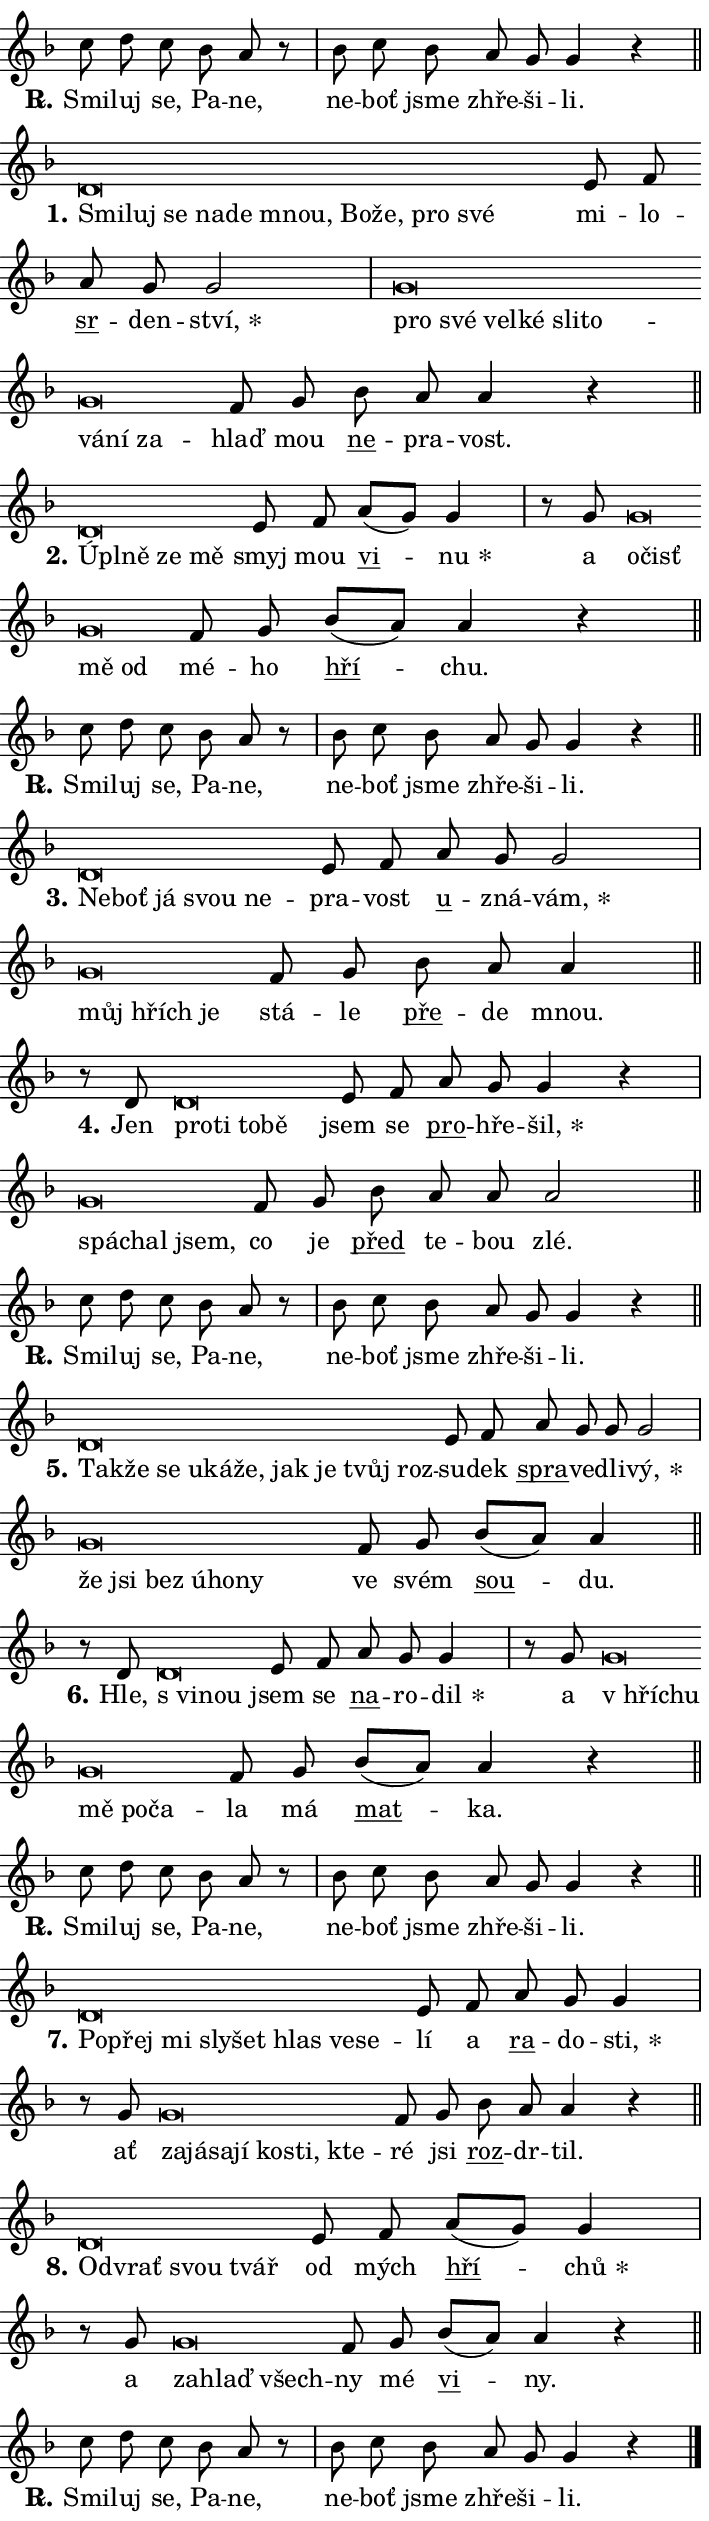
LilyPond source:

\version "2.24.0"
\header { tagline = "" }
\paper {
  indent = 0\cm
  top-margin = 0\cm
  right-margin = 0.13\cm % to fit lyric hyphens
  bottom-margin = 0\cm
  left-margin = 0\cm
  paper-width = 12\cm
  page-breaking = #ly:one-page-breaking
  system-system-spacing.basic-distance = #11
  score-system-spacing.basic-distance = #11
  ragged-last = ##f
}


%% Author: Thomas Morley
%% https://lists.gnu.org/archive/html/lilypond-user/2020-05/msg00002.html
#(define (line-position grob)
"Returns position of @var[grob} in current system:
   @code{'start}, if at first time-step
   @code{'end}, if at last time-step
   @code{'middle} otherwise
"
  (let* ((col (ly:item-get-column grob))
         (ln (ly:grob-object col 'left-neighbor))
         (rn (ly:grob-object col 'right-neighbor))
         (col-to-check-left (if (ly:grob? ln) ln col))
         (col-to-check-right (if (ly:grob? rn) rn col))
         (break-dir-left
           (and
             (ly:grob-property col-to-check-left 'non-musical #f)
             (ly:item-break-dir col-to-check-left)))
         (break-dir-right
           (and
             (ly:grob-property col-to-check-right 'non-musical #f)
             (ly:item-break-dir col-to-check-right))))
        (cond ((eqv? 1 break-dir-left) 'start)
              ((eqv? -1 break-dir-right) 'end)
              (else 'middle))))

#(define (tranparent-at-line-position vctor)
  (lambda (grob)
  "Relying on @code{line-position} select the relevant enry from @var{vctor}.
Used to determine transparency,"
    (case (line-position grob)
      ((end) (not (vector-ref vctor 0)))
      ((middle) (not (vector-ref vctor 1)))
      ((start) (not (vector-ref vctor 2))))))

noteHeadBreakVisibility =
#(define-music-function (break-visibility)(vector?)
"Makes @code{NoteHead}s transparent relying on @var{break-visibility}"
#{
  \override NoteHead.transparent =
    #(tranparent-at-line-position break-visibility)
#})

#(define delete-ledgers-for-transparent-note-heads
  (lambda (grob)
    "Reads whether a @code{NoteHead} is transparent.
If so this @code{NoteHead} is removed from @code{'note-heads} from
@var{grob}, which is supposed to be @code{LedgerLineSpanner}.
As a result ledgers are not printed for this @code{NoteHead}"
    (let* ((nhds-array (ly:grob-object grob 'note-heads))
           (nhds-list
             (if (ly:grob-array? nhds-array)
                 (ly:grob-array->list nhds-array)
                 '()))
           ;; Relies on the transparent-property being done before
           ;; Staff.LedgerLineSpanner.after-line-breaking is executed.
           ;; This is fragile ...
           (to-keep
             (remove
               (lambda (nhd)
                 (ly:grob-property nhd 'transparent #f))
               nhds-list)))
      ;; TODO find a better method to iterate over grob-arrays, similiar
      ;; to filter/remove etc for lists
      ;; For now rebuilt from scratch
      (set! (ly:grob-object grob 'note-heads)  '())
      (for-each
        (lambda (nhd)
          (ly:pointer-group-interface::add-grob grob 'note-heads nhd))
        to-keep))))

squashNotes = {
  \override NoteHead.X-extent = #'(-0.2 . 0.2)
  \override NoteHead.Y-extent = #'(-0.75 . 0)
  \override NoteHead.stencil =
    #(lambda (grob)
       (let ((pos (ly:grob-property grob 'staff-position)))
         (begin
           (if (< pos -7) (display "ERROR: Lower brevis then expected\n") (display ""))
           (if (<= pos -6) ly:text-interface::print ly:note-head::print))))
}
unSquashNotes = {
  \revert NoteHead.X-extent
  \revert NoteHead.Y-extent
  \revert NoteHead.stencil
}

hideNotes = \noteHeadBreakVisibility #begin-of-line-visible
unHideNotes = \noteHeadBreakVisibility #all-visible

% work-around for resetting accidentals
% https://lilypond.org/doc/v2.23/Documentation/notation/displaying-rhythms#unmetered-music
cadenzaMeasure = {
  \cadenzaOff
  \partial 1024 s1024
  \cadenzaOn
}

#(define-markup-command (accent layout props text) (markup?)
  "Underline accented syllable"
  (interpret-markup layout props
    #{\markup \override #'(offset . 4.3) \underline { #text }#}))

responsum = \markup \concat {
  "R" \hspace #-1.05 \path #0.1 #'((moveto 0 0.07) (lineto 0.9 0.8)) \hspace #0.05 "."
}

spaceSize = #0.6828661417322834 % exact space size for TeX Gyre Schola

\layout {
  \context {
    \Staff
    \remove "Time_signature_engraver"
    \override LedgerLineSpanner.after-line-breaking = #delete-ledgers-for-transparent-note-heads
  }
  \context {
    \Lyrics {
      \override LyricSpace.minimum-distance = \spaceSize
      \override LyricText.font-name = #"TeX Gyre Schola"
      \override LyricText.font-size = 1
      \override StanzaNumber.font-name = #"TeX Gyre Schola Bold"
      \override StanzaNumber.font-size = 1
    }
  }
  \context {
    \Score 
    \override NoteHead.text =
      #(lambda (grob) 
        (let ((pos (ly:grob-property grob 'staff-position)))
          #{\markup {
            \combine
              \halign #-0.55 \raise #(if (= pos -6) 0 0.5) \override #'(thickness . 2) \draw-line #'(3.2 . 0)
              \musicglyph "noteheads.sM1"
          }#}))
  }
}

% magnetic-lyrics.ily
%
%   written by
%     Jean Abou Samra <jean@abou-samra.fr>
%     Werner Lemberg <wl@gnu.org>
%
%   adapted by
%     Jiri Hon <jiri.hon@gmail.com>
%
% Version 2022-Apr-15

% https://www.mail-archive.com/lilypond-user@gnu.org/msg149350.html

#(define (Left_hyphen_pointer_engraver context)
   "Collect syllable-hyphen-syllable occurrences in lyrics and store
them in properties.  This engraver only looks to the left.  For
example, if the lyrics input is @code{foo -- bar}, it does the
following.

@itemize @bullet
@item
Set the @code{text} property of the @code{LyricHyphen} grob between
@q{foo} and @q{bar} to @code{foo}.

@item
Set the @code{left-hyphen} property of the @code{LyricText} grob with
text @q{foo} to the @code{LyricHyphen} grob between @q{foo} and
@q{bar}.
@end itemize

Use this auxiliary engraver in combination with the
@code{lyric-@/text::@/apply-@/magnetic-@/offset!} hook."
   (let ((hyphen #f)
         (text #f))
     (make-engraver
      (acknowledgers
       ((lyric-syllable-interface engraver grob source-engraver)
        (set! text grob)))
      (end-acknowledgers
       ((lyric-hyphen-interface engraver grob source-engraver)
        ;(when (not (grob::has-interface grob 'lyric-space-interface))
          (set! hyphen grob)));)
      ((stop-translation-timestep engraver)
       (when (and text hyphen)
         (ly:grob-set-object! text 'left-hyphen hyphen))
       (set! text #f)
       (set! hyphen #f)))))

#(define (lyric-text::apply-magnetic-offset! grob)
   "If the space between two syllables is less than the value in
property @code{LyricText@/.details@/.squash-threshold}, move the right
syllable to the left so that it gets concatenated with the left
syllable.

Use this function as a hook for
@code{LyricText@/.after-@/line-@/breaking} if the
@code{Left_@/hyphen_@/pointer_@/engraver} is active."
   (let ((hyphen (ly:grob-object grob 'left-hyphen #f)))
     (when hyphen
       (let ((left-text (ly:spanner-bound hyphen LEFT)))
         (when (grob::has-interface left-text 'lyric-syllable-interface)
           (let* ((common (ly:grob-common-refpoint grob left-text X))
                  (this-x-ext (ly:grob-extent grob common X))
                  (left-x-ext
                   (begin
                     ;; Trigger magnetism for left-text.
                     (ly:grob-property left-text 'after-line-breaking)
                     (ly:grob-extent left-text common X)))
                  ;; `delta` is the gap width between two syllables.
                  (delta (- (interval-start this-x-ext)
                            (interval-end left-x-ext)))
                  (details (ly:grob-property grob 'details))
                  (threshold (assoc-get 'squash-threshold details 0.2)))
             (when (< delta threshold)
               (let* (;; We have to manipulate the input text so that
                      ;; ligatures crossing syllable boundaries are not
                      ;; disabled.  For languages based on the Latin
                      ;; script this is essentially a beautification.
                      ;; However, for non-Western scripts it can be a
                      ;; necessity.
                      (lt (ly:grob-property left-text 'text))
                      (rt (ly:grob-property grob 'text))
                      (is-space (grob::has-interface hyphen 'lyric-space-interface))
                      (space (if is-space " " ""))
                      (extra-delta (if is-space spaceSize 0))
                      ;; Append new syllable.
                      (ltrt-space (if (and (string? lt) (string? rt))
                                (string-append lt space rt)
                                (make-concat-markup (list lt space rt))))
                      ;; Right-align `ltrt` to the right side.
                      (ltrt-space-markup (grob-interpret-markup
                               grob
                               (make-translate-markup
                                (cons (interval-length this-x-ext) 0)
                                (make-right-align-markup ltrt-space)))))
                 (begin
                   ;; Don't print `left-text`.
                   (ly:grob-set-property! left-text 'stencil #f)
                   ;; Set text and stencil (which holds all collected
                   ;; syllables so far) and shift it to the left.
                   (ly:grob-set-property! grob 'text ltrt-space)
                   (ly:grob-set-property! grob 'stencil ltrt-space-markup)
                   (ly:grob-translate-axis! grob (- (- delta extra-delta)) X))))))))))


#(define (lyric-hyphen::displace-bounds-first grob)
   ;; Make very sure this callback isn't triggered too early.
   (let ((left (ly:spanner-bound grob LEFT))
         (right (ly:spanner-bound grob RIGHT)))
     (ly:grob-property left 'after-line-breaking)
     (ly:grob-property right 'after-line-breaking)
     (ly:lyric-hyphen::print grob)))

squashThreshold = #0.4

\layout {
  \context {
    \Lyrics
    \consists #Left_hyphen_pointer_engraver
    \override LyricText.after-line-breaking =
      #lyric-text::apply-magnetic-offset!
    \override LyricHyphen.stencil = #lyric-hyphen::displace-bounds-first
    \override LyricText.details.squash-threshold = \squashThreshold
    \override LyricHyphen.minimum-distance = 0
    \override LyricHyphen.minimum-length = \squashThreshold
  }
}

squashText = \override LyricText.details.squash-threshold = 9999
unSquashText = \override LyricText.details.squash-threshold = \squashThreshold

leftText = \override LyricText.self-alignment-X = #LEFT
unLeftText = \revert LyricText.self-alignment-X

starOffset = #(lambda (grob) 
                (let ((x_offset (ly:self-alignment-interface::aligned-on-x-parent grob)))
                  (if (= x_offset 0) 0 (+ x_offset 1.2))))

star = #(define-music-function (syllable)(string?)
"Append star separator at the end of a syllable"
#{
  \once \override LyricText.X-offset = #starOffset
  \lyricmode { \markup {
    #syllable
    \override #'((font-name . "TeX Gyre Schola Bold")) \hspace #0.2 \lower #0.65 \larger "*"
  } }
#})

starAccent = #(define-music-function (syllable)(string?)
"Append star separator at the end of a syllable and make accent"
#{
  \once \override LyricText.X-offset = #starOffset
  \lyricmode { \markup {
    \accent #syllable
    \override #'((font-name . "TeX Gyre Schola Bold")) \hspace #0.2 \lower #0.65 \larger "*"
  } }
#})

breath = #(define-music-function (syllable)(string?)
"Append breathing indicator at the end of a syllable"
#{
  \lyricmode { \markup { #syllable "+" } }
#})

optionalBreath = #(define-music-function (syllable)(string?)
"Append optional breathing indicator at the end of a syllable"
#{
  \lyricmode { \markup { #syllable "(+)" } }
#})


\score {
    <<
        \new Voice = "melody" { \cadenzaOn \key f \major \relative { c''8 d c bes a r \cadenzaMeasure \bar "|" bes c bes \bar "" a g g4 r \cadenzaMeasure \bar "||" \break } }
        \new Lyrics \lyricsto "melody" { \lyricmode { \set stanza = \responsum
Smi -- luj se, Pa -- ne, ne -- boť jsme zhře -- ši -- li. } }
    >>
    \layout {}
}

\score {
    <<
        \new Voice = "melody" { \cadenzaOn \key f \major \relative { \squashNotes d'\breve*1/16 \hideNotes \breve*1/16 \bar "" \breve*1/16 \bar "" \breve*1/16 \bar "" \breve*1/16 \bar "" \breve*1/16 \bar "" \breve*1/16 \bar "" \breve*1/16 \bar "" \breve*1/16 \breve*1/16 \bar "" \unHideNotes \unSquashNotes e8 f \bar "" a g g2 \cadenzaMeasure \bar "|" \squashNotes g\breve*1/16 \hideNotes \breve*1/16 \bar "" \breve*1/16 \bar "" \breve*1/16 \bar "" \breve*1/16 \bar "" \breve*1/16 \bar "" \breve*1/16 \bar "" \breve*1/16 \breve*1/16 \bar "" \unHideNotes \unSquashNotes f8 g \bar "" bes a a4 r \cadenzaMeasure \bar "||" \break } }
        \new Lyrics \lyricsto "melody" { \lyricmode { \set stanza = "1."
\leftText Smi -- \squashText luj se na -- de mnou, Bo -- že, pro své \unLeftText \unSquashText mi -- lo -- \markup \accent sr -- den -- \star ství, \leftText pro \squashText své vel -- ké sli -- to -- vá -- ní za -- \unLeftText \unSquashText hlaď mou \markup \accent ne -- pra -- vost. } }
    >>
    \layout {}
}

\score {
    <<
        \new Voice = "melody" { \cadenzaOn \key f \major \relative { \squashNotes d'\breve*1/16 \hideNotes \breve*1/16 \bar "" \breve*1/16 \breve*1/16 \bar "" \unHideNotes \unSquashNotes e8 f \bar "" a[( g)] g4 \cadenzaMeasure \bar "|" r8 g8 \squashNotes g\breve*1/16 \hideNotes \breve*1/16 \bar "" \breve*1/16 \breve*1/16 \bar "" \unHideNotes \unSquashNotes f8 g \bar "" bes[( a)] a4 r \cadenzaMeasure \bar "||" \break } }
        \new Lyrics \lyricsto "melody" { \lyricmode { \set stanza = "2."
\leftText Úpl -- \squashText ně ze mě \unLeftText \unSquashText smyj mou \markup \accent vi -- \star nu a \leftText o -- \squashText čisť mě od \unLeftText \unSquashText mé -- ho \markup \accent hří -- chu. } }
    >>
    \layout {}
}

\score {
    <<
        \new Voice = "melody" { \cadenzaOn \key f \major \relative { c''8 d c bes a r \cadenzaMeasure \bar "|" bes c bes \bar "" a g g4 r \cadenzaMeasure \bar "||" \break } }
        \new Lyrics \lyricsto "melody" { \lyricmode { \set stanza = \responsum
Smi -- luj se, Pa -- ne, ne -- boť jsme zhře -- ši -- li. } }
    >>
    \layout {}
}

\score {
    <<
        \new Voice = "melody" { \cadenzaOn \key f \major \relative { \squashNotes d'\breve*1/16 \hideNotes \breve*1/16 \bar "" \breve*1/16 \bar "" \breve*1/16 \breve*1/16 \bar "" \unHideNotes \unSquashNotes e8 f \bar "" a g g2 \cadenzaMeasure \bar "|" \squashNotes g\breve*1/16 \hideNotes \breve*1/16 \breve*1/16 \bar "" \unHideNotes \unSquashNotes f8 g \bar "" bes a a4 \cadenzaMeasure \bar "||" \break } }
        \new Lyrics \lyricsto "melody" { \lyricmode { \set stanza = "3."
\leftText Ne -- \squashText boť já svou ne -- \unLeftText \unSquashText pra -- vost \markup \accent u -- zná -- \star vám, \leftText můj \squashText hřích je \unLeftText \unSquashText stá -- le \markup \accent pře -- de mnou. } }
    >>
    \layout {}
}

\score {
    <<
        \new Voice = "melody" { \cadenzaOn \key f \major \relative { r8 d'8 \squashNotes d\breve*1/16 \hideNotes \breve*1/16 \bar "" \breve*1/16 \breve*1/16 \bar "" \unHideNotes \unSquashNotes e8 f \bar "" a g g4 r \cadenzaMeasure \bar "|" \squashNotes g\breve*1/16 \hideNotes \breve*1/16 \breve*1/16 \bar "" \unHideNotes \unSquashNotes f8 g \bar "" bes a a a2 \cadenzaMeasure \bar "||" \break } }
        \new Lyrics \lyricsto "melody" { \lyricmode { \set stanza = "4."
Jen \leftText pro -- \squashText ti to -- bě \unLeftText \unSquashText jsem se \markup \accent pro -- hře -- \star šil, \leftText spá -- \squashText chal jsem, \unLeftText \unSquashText co je \markup \accent před te -- bou zlé. } }
    >>
    \layout {}
}

\score {
    <<
        \new Voice = "melody" { \cadenzaOn \key f \major \relative { c''8 d c bes a r \cadenzaMeasure \bar "|" bes c bes \bar "" a g g4 r \cadenzaMeasure \bar "||" \break } }
        \new Lyrics \lyricsto "melody" { \lyricmode { \set stanza = \responsum
Smi -- luj se, Pa -- ne, ne -- boť jsme zhře -- ši -- li. } }
    >>
    \layout {}
}

\score {
    <<
        \new Voice = "melody" { \cadenzaOn \key f \major \relative { \squashNotes d'\breve*1/16 \hideNotes \breve*1/16 \bar "" \breve*1/16 \bar "" \breve*1/16 \bar "" \breve*1/16 \bar "" \breve*1/16 \bar "" \breve*1/16 \bar "" \breve*1/16 \bar "" \breve*1/16 \breve*1/16 \bar "" \unHideNotes \unSquashNotes e8 f \bar "" a g g g2 \cadenzaMeasure \bar "|" \squashNotes g\breve*1/16 \hideNotes \breve*1/16 \bar "" \breve*1/16 \bar "" \breve*1/16 \bar "" \breve*1/16 \breve*1/16 \bar "" \unHideNotes \unSquashNotes f8 g \bar "" bes[( a)] a4 \cadenzaMeasure \bar "||" \break } }
        \new Lyrics \lyricsto "melody" { \lyricmode { \set stanza = "5."
\leftText Tak -- \squashText že se u -- ká -- že, jak je tvůj roz -- \unLeftText \unSquashText su -- dek \markup \accent spra -- ve -- dli -- \star vý, \leftText že \squashText jsi bez ú -- ho -- ny \unLeftText \unSquashText ve svém \markup \accent sou -- du. } }
    >>
    \layout {}
}

\score {
    <<
        \new Voice = "melody" { \cadenzaOn \key f \major \relative { r8 d'8 \squashNotes d\breve*1/16 \hideNotes \breve*1/16 \bar "" \unHideNotes \unSquashNotes e8 f \bar "" a g g4 \cadenzaMeasure \bar "|" r8 g8 \squashNotes g\breve*1/16 \hideNotes \breve*1/16 \bar "" \breve*1/16 \bar "" \breve*1/16 \breve*1/16 \bar "" \unHideNotes \unSquashNotes f8 g \bar "" bes[( a)] a4 r \cadenzaMeasure \bar "||" \break } }
        \new Lyrics \lyricsto "melody" { \lyricmode { \set stanza = "6."
Hle, \leftText "s vi" -- \squashText nou \unLeftText \unSquashText jsem se \markup \accent na -- ro -- \star dil a \leftText "v hří" -- \squashText chu mě po -- ča -- \unLeftText \unSquashText la má \markup \accent mat -- ka. } }
    >>
    \layout {}
}

\score {
    <<
        \new Voice = "melody" { \cadenzaOn \key f \major \relative { c''8 d c bes a r \cadenzaMeasure \bar "|" bes c bes \bar "" a g g4 r \cadenzaMeasure \bar "||" \break } }
        \new Lyrics \lyricsto "melody" { \lyricmode { \set stanza = \responsum
Smi -- luj se, Pa -- ne, ne -- boť jsme zhře -- ši -- li. } }
    >>
    \layout {}
}

\score {
    <<
        \new Voice = "melody" { \cadenzaOn \key f \major \relative { \squashNotes d'\breve*1/16 \hideNotes \breve*1/16 \bar "" \breve*1/16 \bar "" \breve*1/16 \bar "" \breve*1/16 \bar "" \breve*1/16 \bar "" \breve*1/16 \breve*1/16 \bar "" \unHideNotes \unSquashNotes e8 f \bar "" a g g4 \cadenzaMeasure \bar "|" r8 g8 \squashNotes g\breve*1/16 \hideNotes \breve*1/16 \bar "" \breve*1/16 \bar "" \breve*1/16 \bar "" \breve*1/16 \bar "" \breve*1/16 \breve*1/16 \bar "" \unHideNotes \unSquashNotes f8 g \bar "" bes a a4 r \cadenzaMeasure \bar "||" \break } }
        \new Lyrics \lyricsto "melody" { \lyricmode { \set stanza = "7."
\leftText Po -- \squashText přej mi sly -- šet hlas ve -- se -- \unLeftText \unSquashText lí a \markup \accent ra -- do -- \star sti, ať \leftText za -- \squashText já -- sa -- jí ko -- sti, kte -- \unLeftText \unSquashText ré jsi \markup \accent roz -- dr -- til. } }
    >>
    \layout {}
}

\score {
    <<
        \new Voice = "melody" { \cadenzaOn \key f \major \relative { \squashNotes d'\breve*1/16 \hideNotes \breve*1/16 \bar "" \breve*1/16 \breve*1/16 \bar "" \unHideNotes \unSquashNotes e8 f \bar "" a[( g)] g4 \cadenzaMeasure \bar "|" r8 g8 \squashNotes g\breve*1/16 \hideNotes \breve*1/16 \breve*1/16 \bar "" \unHideNotes \unSquashNotes f8 g \bar "" bes[( a)] a4 r \cadenzaMeasure \bar "||" \break } }
        \new Lyrics \lyricsto "melody" { \lyricmode { \set stanza = "8."
\leftText Od -- \squashText vrať svou tvář \unLeftText \unSquashText od mých \markup \accent hří -- \star chů a \leftText za -- \squashText hlaď všech -- \unLeftText \unSquashText ny mé \markup \accent vi -- ny. } }
    >>
    \layout {}
}

\score {
    <<
        \new Voice = "melody" { \cadenzaOn \key f \major \relative { c''8 d c bes a r \cadenzaMeasure \bar "|" bes c bes \bar "" a g g4 r \cadenzaMeasure \bar "||" \break } \bar "|." }
        \new Lyrics \lyricsto "melody" { \lyricmode { \set stanza = \responsum
Smi -- luj se, Pa -- ne, ne -- boť jsme zhře -- ši -- li. } }
    >>
    \layout {}
}
